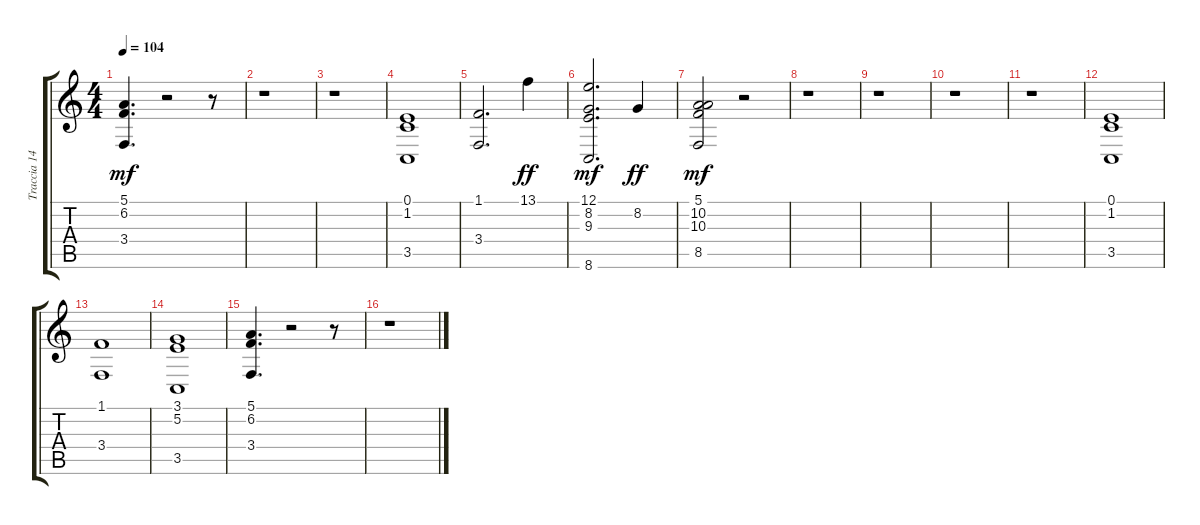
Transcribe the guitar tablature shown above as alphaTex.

\track ("Traccia 14" "Traccia 14") {instrument pad7halo}
\staff {score tabs}
\tuning (E4 B3 G3 D3 A2 E2) {hide}
\ts (4 4)
\tempo 104
\clef g2
\ks c
(5.1 6.2 3.4).4{d dy mf} r.2 r.8 |
r.1 |
r.1 |
(0.1 1.2 3.5).1 |
(1.1 3.4).2{d} 13.1.4{dy ff} |
(12.1 8.2 9.3 8.6).2{d dy mf} 8.2.4{dy ff} |
(5.1 10.2 10.3 8.5).2{dy mf} r.2 |
r.1 |
r.1 |
r.1 |
r.1 |
(0.1 1.2 3.5).1 |
(1.1 3.4).1 |
(3.1 5.2 3.5).1 |
(5.1 6.2 3.4).4{d} r.2 r.8 |
r.1
